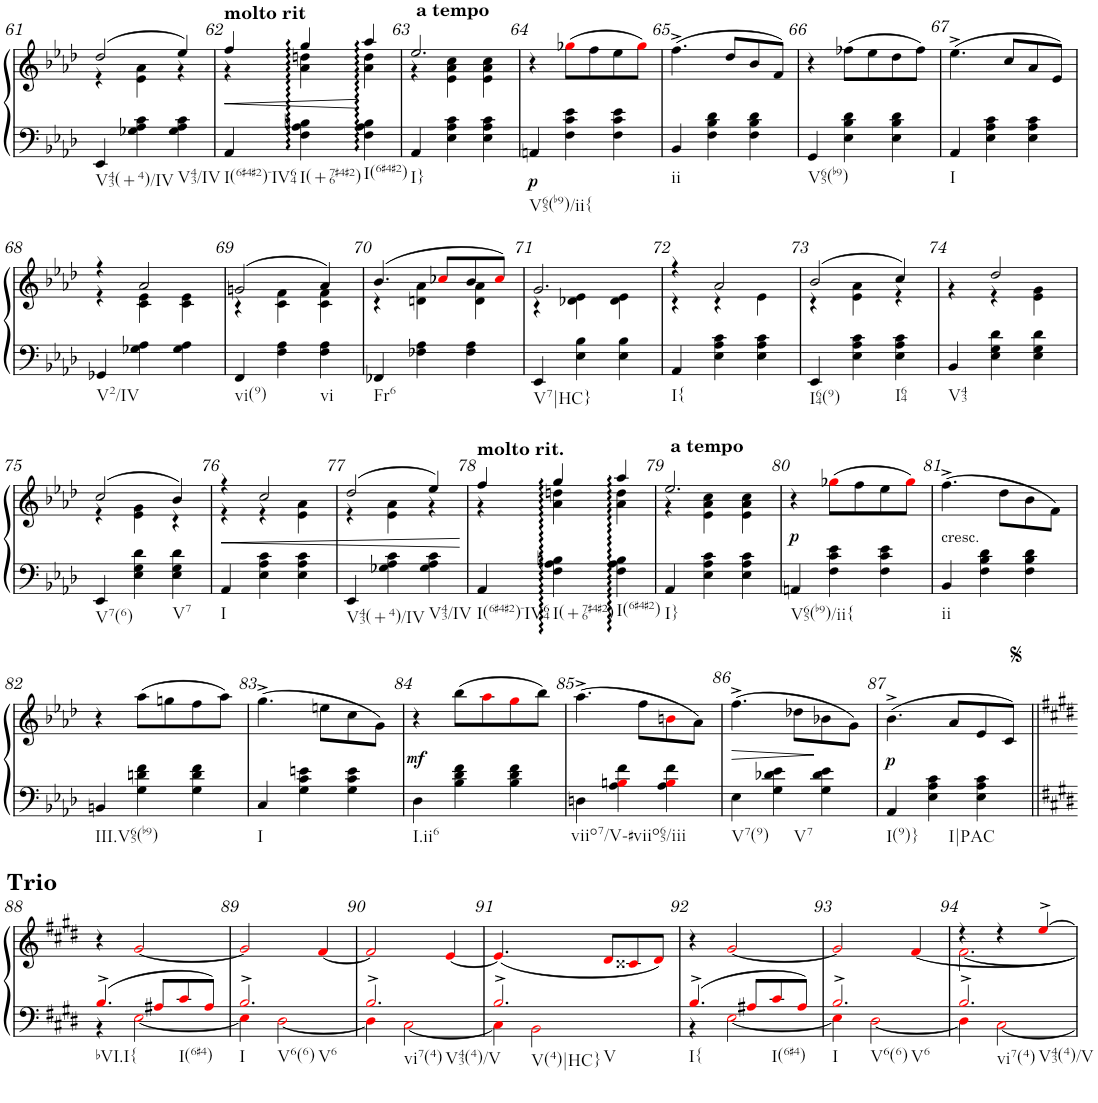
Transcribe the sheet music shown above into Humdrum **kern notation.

**kern	**kern	**dynam
*part1	*part1	*part1
*staff2	*staff1	*staff1/2
*I"Klavier	*	*
*I'Klav.	*	*
!!LO:PB:g=z
*clefF4	*clefG2	*
*k[b-e-a-d-]	*k[b-e-a-d-]	*
*A-:	*A-:	*
*M3/4	*M3/4	*
=61	=61	=61
*	*^	*
!LO:TX:b:t=V43(+4)/IV	!	!	!
4EE-/	(2dd-/	4r	.
4G-X\ 4A-\ 4c\	.	4e-\ 4a-\	.
!LO:TX:b:t=V43/IV	!	!	!
4G-\ 4A-\ 4c\	4ee-/)	4r	.
=62	=62	=62	=62
!	!LO:TX:a:B:t=molto rit	!	!
!LO:TX:b:t=I(6#4#2)-IV64	!	!	!
4AA-/	4ff/	4r	.
!LO:TX:b:t=I(+76#4#2)	!	!	!
4F\ 4A-\ 4Bn\	4gg/	4a-\ 4ddn\	.
!LO:TX:b:t=I(6#4#2)	!	!	!
4F\ 4A-\ 4B\	4aa-/	4a-\ 4dd\	.
=63	=63	=63	=63
!	!LO:TX:a:B:t=a tempo	!	!
!LO:TX:b:t=I}	!	!	!
4AA-/	2.ee-/	4r	.
4E-\ 4A-\ 4c\	.	4e-\ 4a-\ 4cc\	.
4E-\ 4A-\ 4c\	.	4e-\ 4a-\ 4cc\	.
=64	=64	=64	=64
!LO:TX:b:t=V65(b9)/ii{	!	!	!
!	!	!	!LO:DY:b=2
*	*v	*v	*
4AAn/	4r	p
4F\ 4c\ 4e-\	(8gg-Xi\L	.
.	8ff\	.
4F\ 4c\ 4e-\	8ee-\	.
.	8gg-i\J)	.
=65	=65	=65
!LO:TX:b:t=ii	!	!
4BB-/	(4.ff^\	.
4F\ 4B-\ 4d-\	.	.
.	8dd-/L	.
4F\ 4B-\ 4d-\	8b-/	.
.	8f/J)	.
=66	=66	=66
!LO:TX:b:t=V65(b9)	!	!
4GG/	4r	.
4E-\ 4B-\ 4d-\	(8ff-X\L	.
.	8ee-\	.
4E-\ 4B-\ 4d-\	8dd-\	.
.	8ff-\J)	.
=67	=67	=67
!LO:TX:b:t=I	!	!
4AA-/	(4.ee-^\	.
4E-\ 4A-\ 4c\	.	.
.	8cc/L	.
4E-\ 4A-\ 4c\	8a-/	.
.	8e-/J)	.
!!LO:LB:g=z
=68	=68	=68
*	*^	*
!LO:TX:b:t=V2/IV	!	!	!
4GG-X/	4r	4r	.
4G-X\ 4A-\	2a-/	4c\ 4e-\	.
4G-\ 4A-\	.	4c\ 4e-\	.
=69	=69	=69	=69
!LO:TX:b:t=vi(9)	!	!	!
4FF/	(2gn/	4r	.
4F\ 4A-\	.	4c\ 4f\	.
!LO:TX:b:t=vi	!	!	!
4F\ 4A-\	4a-/)	4c\ 4f\	.
=70	=70	=70	=70
!LO:TX:b:t=Fr6	!	!	!
4FF-X/	(4.b-/	4r	.
4F-X\ 4A-\	.	4dn\ 4a-\	.
.	8cc-Xi/L	.	.
4F-\ 4A-\	8b-/	4d\ 4a-\	.
.	8cc-i/J)	.	.
=71	=71	=71	=71
!LO:TX:b:t=V7|HC}	!	!	!
4EE-/	2.g/	4r	.
4E-\ 4B-\	.	4d-X\ 4e-\	.
4E-\ 4B-\	.	4d-\ 4e-\	.
=72	=72	=72	=72
!LO:TX:b:t=I{	!	!	!
4AA-/	4r	4r	.
4E-\ 4A-\ 4c\	2a-/	4r	.
4E-\ 4A-\ 4c\	.	4e-\	.
=73	=73	=73	=73
!LO:TX:b:t=I64(9)	!	!	!
4EE-/	(2b-/	4r	.
4E-\ 4A-\ 4c\	.	4e-\ 4a-\	.
!LO:TX:b:t=I64	!	!	!
4E-\ 4A-\ 4c\	4cc/)	4r	.
=74	=74	=74	=74
!LO:TX:b:t=V43	!	!	!
4BB-/	4ryy	4r	.
4E-\ 4G\ 4d-\	2dd-/	4r	.
4E-\ 4G\ 4d-\	.	4e-\ 4g\	.
!!LO:LB:g=z	!!
=75	=75	=75	=75
!LO:TX:b:t=V7(6)	!	!	!
4EE-/	(2cc/	4r	.
4E-\ 4G\ 4d-\	.	4e-\ 4g\	.
!LO:TX:b:t=V7	!	!	!
4E-\ 4G\ 4d-\	4b-/)	4r	.
=76	=76	=76	=76
!LO:TX:b:t=I	!	!	!
!	!	!	!LO:HP:b
4AA-/	4r	4r	<
4E-\ 4A-\ 4c\	2cc/	4r	.
4E-\ 4A-\ 4c\	.	4e-\ 4a-\	.
=77	=77	=77	=77
!LO:TX:b:t=V43(+4)/IV	!	!	!
4EE-/	(2dd-/	4r	.
4G-X\ 4A-\ 4c\	.	4e-\ 4a-\	.
!LO:TX:b:t=V43/IV	!	!	!
4G-\ 4A-\ 4c\	4ee-/)	4r	.
*	*v	*v	*
.	.	[
=78	=78	=78
*	*^	*
!	!LO:TX:a:B:t=molto rit.	!	!
!LO:TX:b:t=I(6#4#2)-IV64	!	!	!
4AA-/	4ff/	4r	.
!LO:TX:b:t=I(+76#4#2)	!	!	!
4F\ 4A-\ 4Bn\	4gg/	4a-\ 4ddn\	.
!LO:TX:b:t=I(6#4#2)	!	!	!
4F\ 4A-\ 4B\	4aa-/	4a-\ 4dd\	.
=79	=79	=79	=79
!	!LO:TX:a:B:t=a tempo	!	!
!LO:TX:b:t=I}	!	!	!
4AA-/	2.ee-/	4r	.
4E-\ 4A-\ 4c\	.	4e-\ 4a-\ 4cc\	.
4E-\ 4A-\ 4c\	.	4e-\ 4a-\ 4cc\	.
=80	=80	=80	=80
!LO:TX:b:t=V65(b9)/ii{	!	!	!
!	!	!	!LO:DY:a=2
*	*v	*v	*
4AAn/	4r	p
4F\ 4c\ 4e-\	(8gg-Xi\L	.
.	8ff\	.
4F\ 4c\ 4e-\	8ee-\	.
.	8gg-i\J)	.
=81	=81	=81
!LO:TX:a:t=cresc.	!	!
!LO:TX:b:t=ii	!	!
4BB-/	(4.ff^\	.
4F\ 4B-\ 4d-\	.	.
.	8dd-\L	.
4F\ 4B-\ 4d-\	8b-\	.
.	8f\J)	.
!!LO:LB:g=z
=82	=82	=82
!LO:TX:b:t=III.V65(b9)	!	!
4BBn/	4r	.
4G\ 4dn\ 4f\	(8aa-\L	.
.	8ggn\	.
4G\ 4d\ 4f\	8ff\	.
.	8aa-\J)	.
=83	=83	=83
!LO:TX:b:t=I	!	!
4C/	(4.gg^\	.
4G\ 4c\ 4en\	.	.
.	8een\L	.
4G\ 4c\ 4e\	8cc\	.
.	8g\J)	.
=84	=84	=84
!LO:TX:b:t=I.ii6	!	!
!	!	!LO:DY:b
4D-\	4r	mf
4B-\ 4d-\ 4f\	(8bb-\L	.
.	8aa-i\	.
4B-\ 4d-\ 4f\	8ggi\	.
.	8bb-\J)	.
=85	=85	=85
!LO:TX:b:t=viio7/V-#viio65/iii	!	!
4Dn\	(4.aa-^\	.
4A-\ 4Bni\ 4f\	.	.
.	8ff\L	.
4A-\ 4Bi\ 4f\	8bni\	.
.	8a-\J)	.
=86	=86	=86
!LO:TX:b:t=V7(9)	!	!
4E-\	(4.ff^\	.
!LO:TX:b:t=V7	!	!
4G\ 4d-X\ 4e-\	.	.
.	8dd-X\L	.
4G\ 4d-\ 4e-\	8b-X\	.
.	8g\J)	.
=87	=87	=87
!LO:TX:b:t=I(9)}	!	!
!	!	!LO:DY:b
4AA-/	(4.b-^\	p
!LO:TX:b:t=I|PAC	!	!
4E-\ 4A-\ 4c\	.	.
.	8a-/L	.
4E-\ 4A-\ 4c\	8e-/	.
.	8c/J)	.
!!LO:LB:g=z
=88||	=88||	=88||
*k[f#c#g#d#]	*k[f#c#g#d#]	*
*^	*	*
!	!	!LO:TX:a:B:t=Trio	!
!LO:TX:b:t=bVI.I{	!	!	!
4.B^i/	4r	4r	.
.	[2Ei\	[2g#i/	.
8A#Xi/L	.	.	.
!LO:TX:b:t=I(6#4)	!	!	!
8c#i/	.	.	.
8A#i/J	.	.	.
=89	=89	=89	=89
!LO:TX:b:t=I	!	!	!
!LO:TX:b:t=V6(6)	!	!	!
!LO:TX:b:t=V6	!	!	!
2.B^i/	4Ei\]	2g#i/]	.
.	[2D#i\	.	.
.	.	[<4f#i/	.
=90	=90	=90	=90
!LO:TX:b:t=vi7(4)	!	!	!
!LO:TX:b:t=V43(4)/V	!	!	!
2.B^i/	4D#i\]	2f#i/]	.
.	[2C#i\	.	.
.	.	[4ei/	.
=91	=91	=91	=91
!LO:TX:b:t=V(4)|HC}	!	!	!
!LO:TX:b:t=V	!	!	!
2.B^i/	4C#i\]	(4.ei/]	.
.	2BBi\	.	.
.	.	8d#i/L	.
.	.	8c##Xi/	.
.	.	8d#i/J)	.
=92	=92	=92	=92
!LO:TX:b:t=I{	!	!	!
4.B^i/	4r	4r	.
.	[2Ei\	[2g#i/	.
8A#Xi/L	.	.	.
!LO:TX:b:t=I(6#4)	!	!	!
8c#i/	.	.	.
8A#i/J	.	.	.
=93	=93	=93	=93
!LO:TX:b:t=I	!	!	!
!LO:TX:b:t=V6(6)	!	!	!
!LO:TX:b:t=V6	!	!	!
2.B^i/	4Ei\]	2g#i/]	.
.	[2D#i\	.	.
.	.	[4f#i/	.
=94	=94	=94	=94
*	*	*^	*
!LO:TX:b:t=vi7(4)	!	!	!	!
!LO:TX:b:t=V43(4)/V	!	!	!	!
2.B^i/	4D#i\]	4r	[2.f#i\	.
.	[2C#i\	4r	.	.
.	.	[4ee^i/	.	.
*v	*v	*	*	*
*	*v	*v	*
=	=	=
*-	*-	*-
